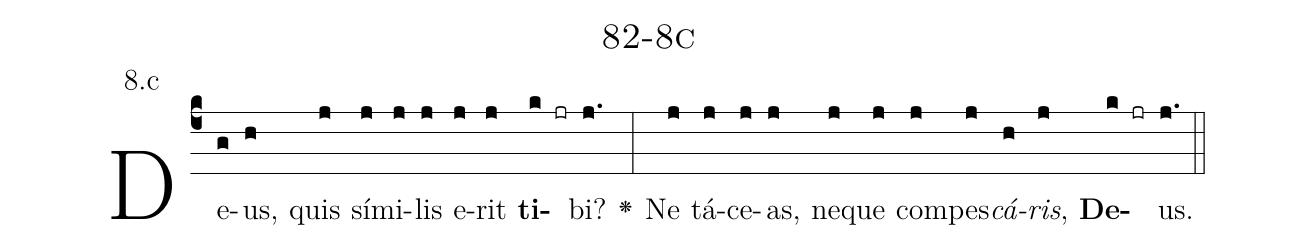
name: 82-8c;
annotation: 8.c;
%%
(c4)De(g)us,(h) quis(j) sí(j)mi(j)lis(j) e(j)rit(j) <b>ti</b>(k jr)bi?(j.) <v>\greheightstar</v>(:) Ne(j) tá(j)ce(j)as,(j) ne(j)que(j) com(j)pes(j)<i>cá</i>(h)<i>ris</i>,(j) <b>De</b>(k jr)us.(j.) (::)


%E(j) u(j) o(h) u(j) a(k) e.(j.) (::)
